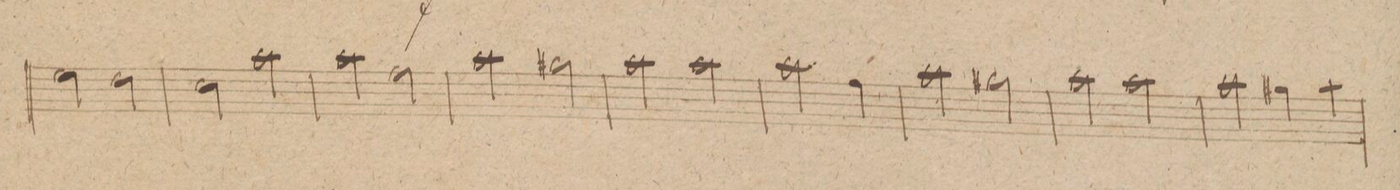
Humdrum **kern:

**kern	**dynam
*I"Flauto. 2do	*
*clefG2	*
*k[]	*
*met(c|)	*
*M2/2	*
2ee\	.
2dd\	.
=12	=12
2cc\	.
2aa\	.
=13	=13
2aa\	.
2ff\	.
=14	=14
2aa\	.
2gg#X\	.
=15	=15
2aa\	.
2aa\	.
=16	=16
2.aa\	.
4ff\	.
=17	=17
2aa\	.
2gg#X\	.
=18	=18
2aa\	.
2aa\	.
=19	=19
2aa\	.
4gg#X\	.
4aa\	.
=20	=20
*-	*-
